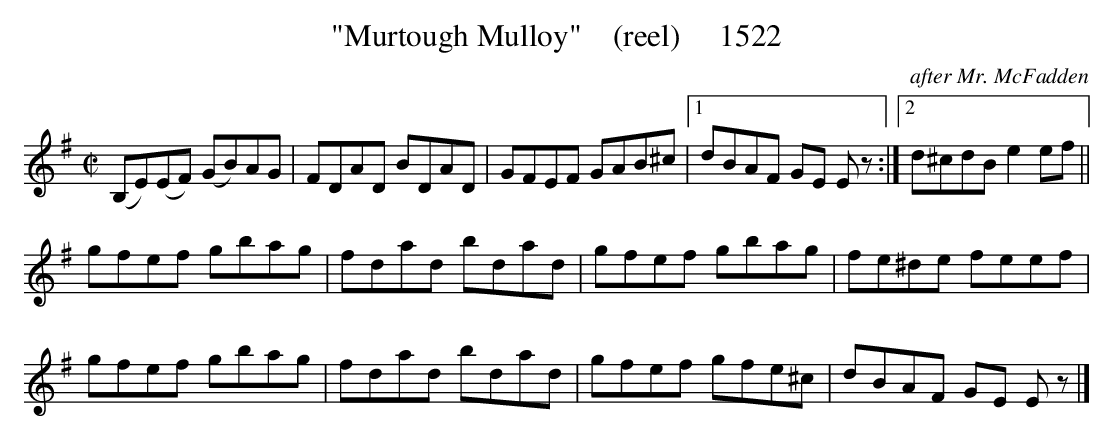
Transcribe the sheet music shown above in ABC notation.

X:1
T:"Murtough Mulloy"    (reel)     1522
C:after Mr. McFadden
BRENNAN July 2003 (HTTP://WWW.SOSYOURMOM.COM)
M:C|
L:1/8
K:G
(B,E)(EF) (GB)AG|FDAD BDAD|GFEF GAB^c|[1dBAF GE E z:|[2d^cdB e2ef||
gfef gbag|fdad bdad|gfef gbag|fe^de feef|
gfef gbag|fdad bdad|gfef gfe^c|dBAF GE E z|]
